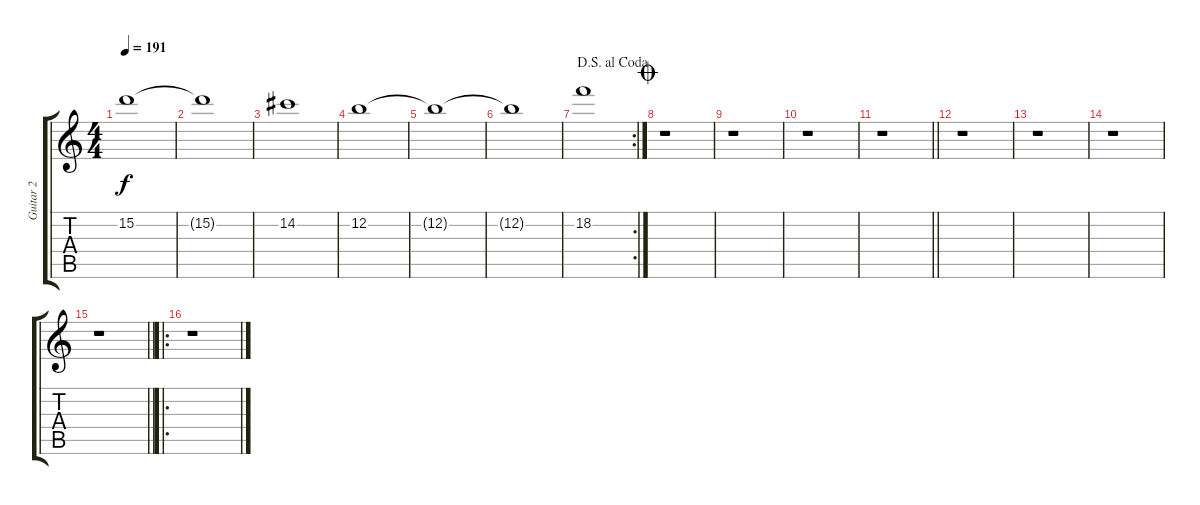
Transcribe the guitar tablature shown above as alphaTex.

\track ("Guitar 2" "Guitar 2") {instrument distortionguitar}
\staff {score tabs}
\tuning (E4 B3 G3 D3 A2 E2) {hide}
\ts (4 4)
\tempo 191
\clef g2
\ks c
15.2{t}.1{dy f} |
15.2{t}.1 |
14.2.1 |
12.2.1 |
12.2{t}.1 |
12.2{t}.1 |
\rc 2
\jump dalsegnoalcoda
18.2.1 |
\jump coda
r.1 |
r.1 |
r.1 |
\barLineRight lightlight
r.1 |
r.1 |
r.1 |
r.1 |
\barLineRight lightlight
r.1 |
\ro
r.1
